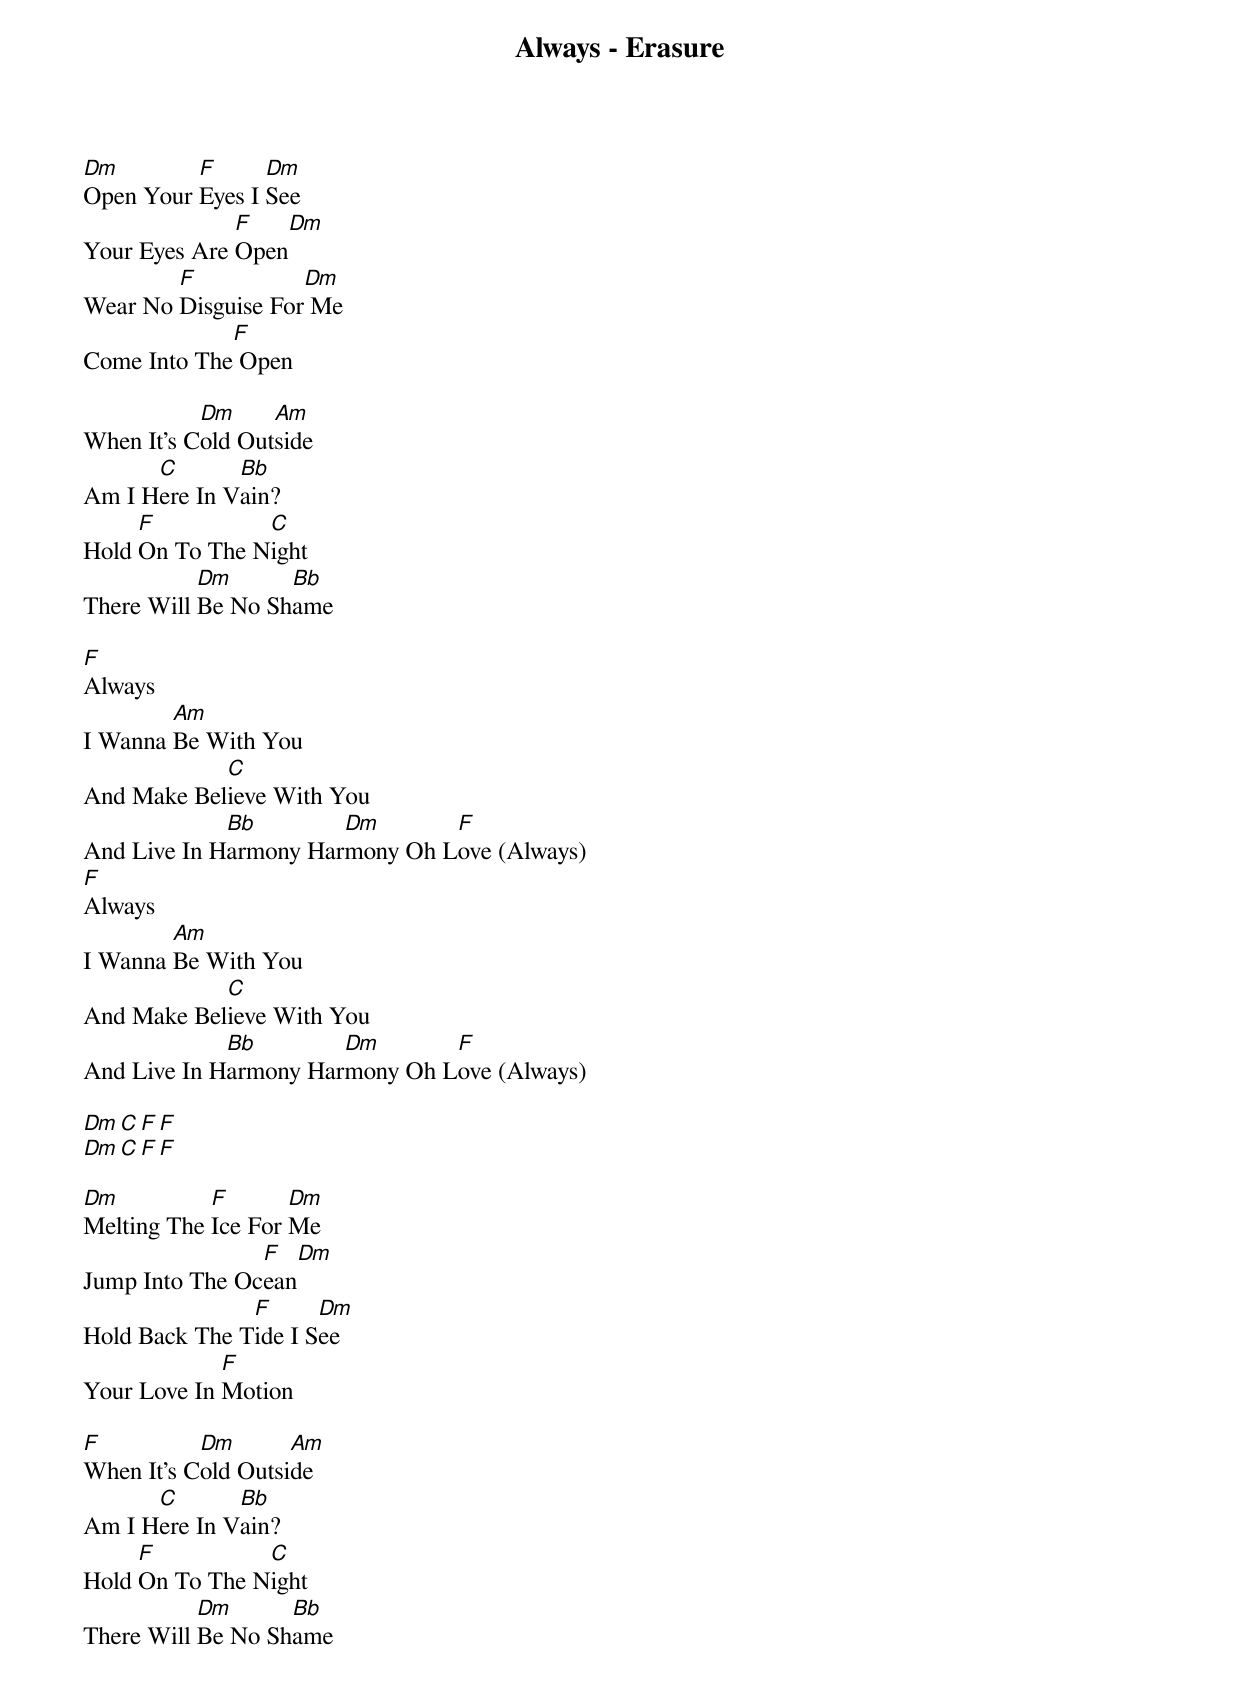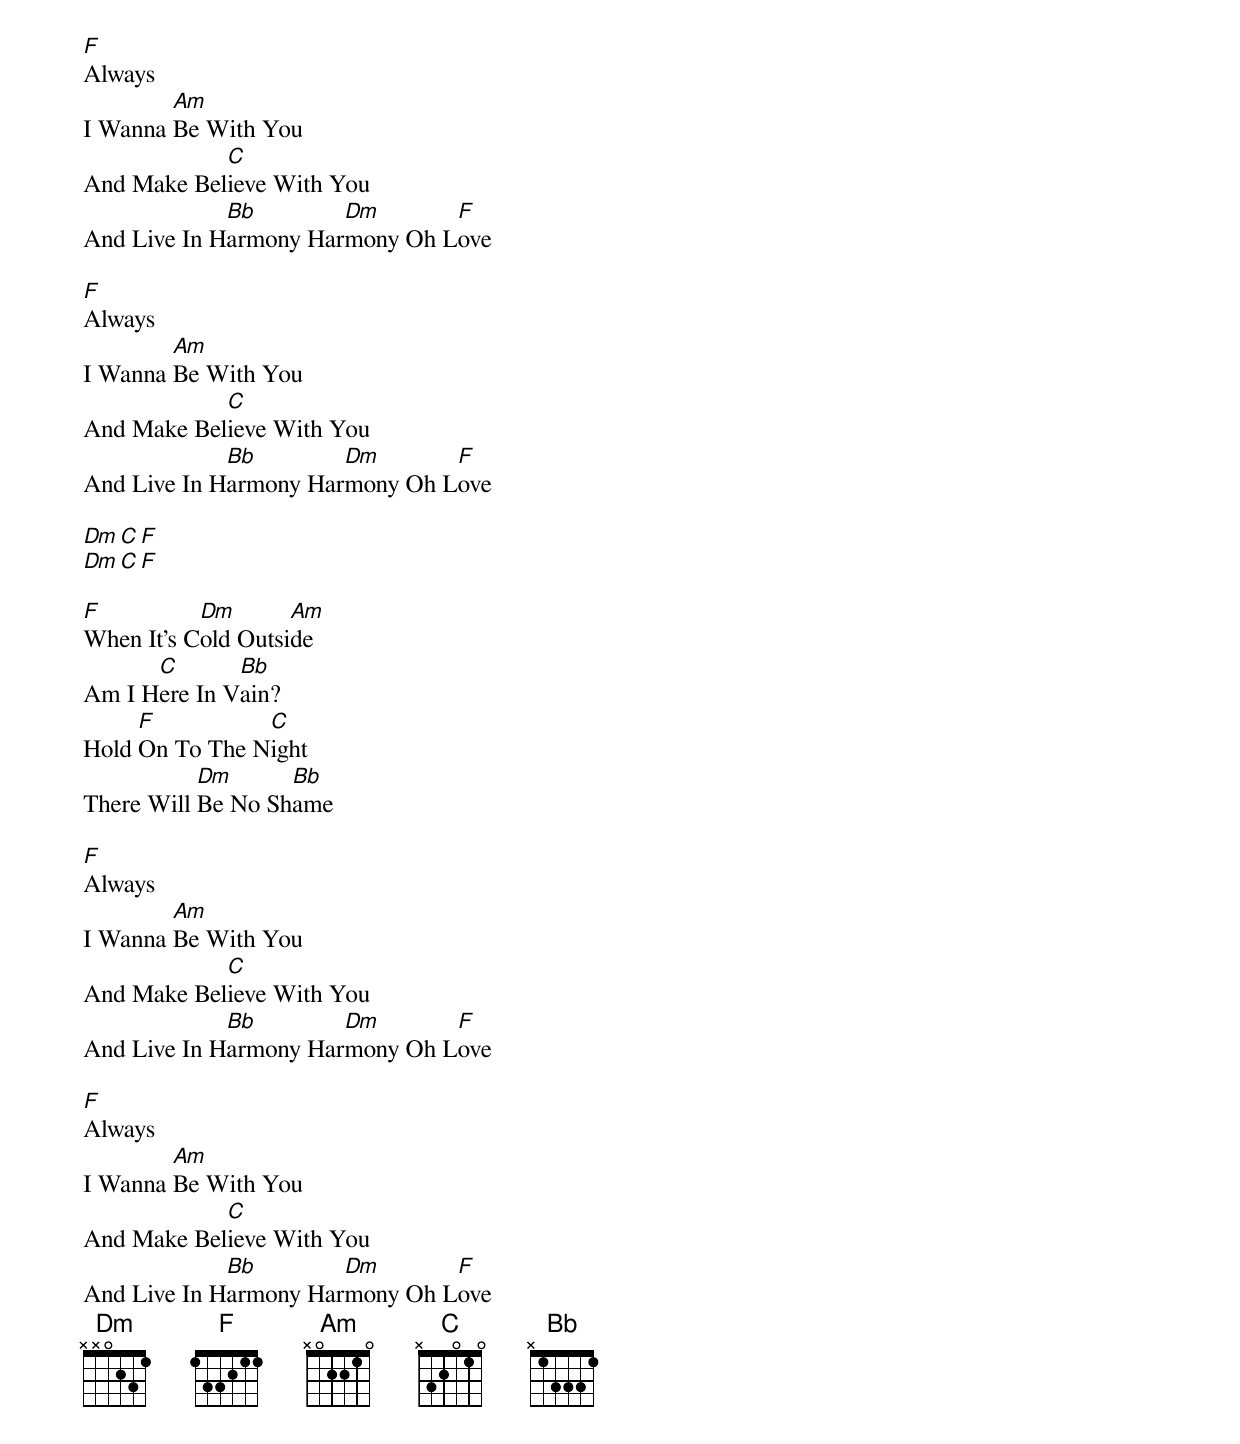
Always - Erasure


Dm        F      Dm
Open Your Eyes I See
              F    Dm
Your Eyes Are Open
        F           Dm
Wear No Disguise For Me
             F
Come Into The Open

           Dm     Am
When It's Cold Outside
      C       Bb
Am I Here In Vain?
     F          C
Hold On To The Night
           Dm      Bb
There Will Be No Shame

F
Always
        Am
I Wanna Be With You
            C
And Make Believe With You
             Bb        Dm       F
And Live In Harmony Harmony Oh Love (Always)
F
Always
        Am
I Wanna Be With You
            C
And Make Believe With You
             Bb        Dm       F
And Live In Harmony Harmony Oh Love (Always)

Dm  C  F  F
Dm  C  F  F

Dm          F       Dm
Melting The Ice For Me
                F      Dm
Jump Into The Ocean
               F      Dm
Hold Back The Tide I See
             F
Your Love In Motion

F          Dm       Am
When It's Cold Outside
      C       Bb
Am I Here In Vain?
     F          C
Hold On To The Night
           Dm      Bb
There Will Be No Shame

F
Always
        Am
I Wanna Be With You
            C
And Make Believe With You
             Bb        Dm       F
And Live In Harmony Harmony Oh Love

F
Always
        Am
I Wanna Be With You
            C
And Make Believe With You
             Bb        Dm       F
And Live In Harmony Harmony Oh Love

Dm  C  F
Dm  C  F

F          Dm       Am
When It's Cold Outside
      C       Bb
Am I Here In Vain?
     F          C
Hold On To The Night
           Dm      Bb
There Will Be No Shame

F
Always
        Am
I Wanna Be With You
            C
And Make Believe With You
             Bb        Dm       F
And Live In Harmony Harmony Oh Love

F
Always
        Am
I Wanna Be With You
            C
And Make Believe With You
             Bb        Dm       F
And Live In Harmony Harmony Oh Love
